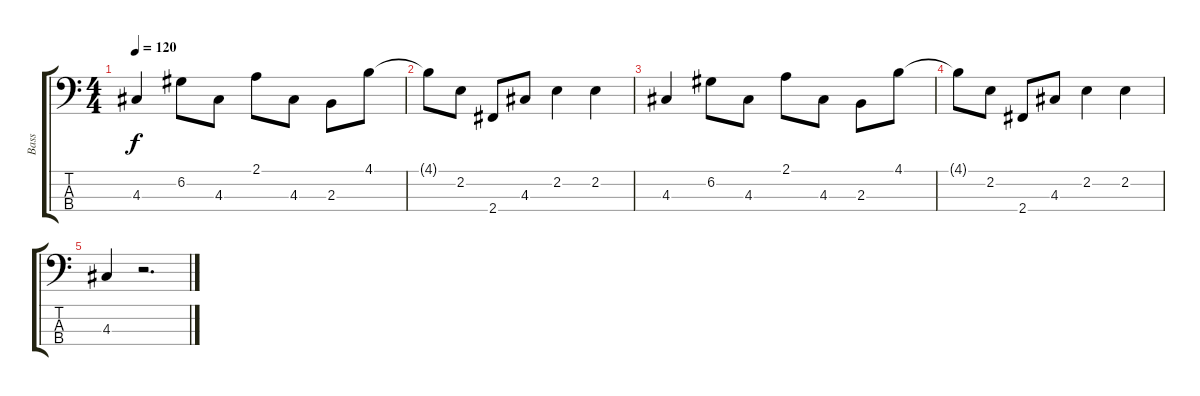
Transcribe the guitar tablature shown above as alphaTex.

\track ("Bass" "Bass") {instrument electricbassfinger}
\staff {score tabs}
\tuning (G2 D2 A1 E1) {hide}
\ts (4 4)
\tempo 120
\clef f4
\ks c
4.3.4{dy f} 6.2.8 4.3.8 2.1.8 4.3.8 2.3.8 4.1.8 |
4.1{t}.8 2.2.8 2.4.8 4.3.8 2.2.4 2.2.4 |
4.3.4 6.2.8 4.3.8 2.1.8 4.3.8 2.3.8 4.1.8 |
4.1{t}.8 2.2.8 2.4.8 4.3.8 2.2.4 2.2.4 |
4.3.4 r.2{d}
